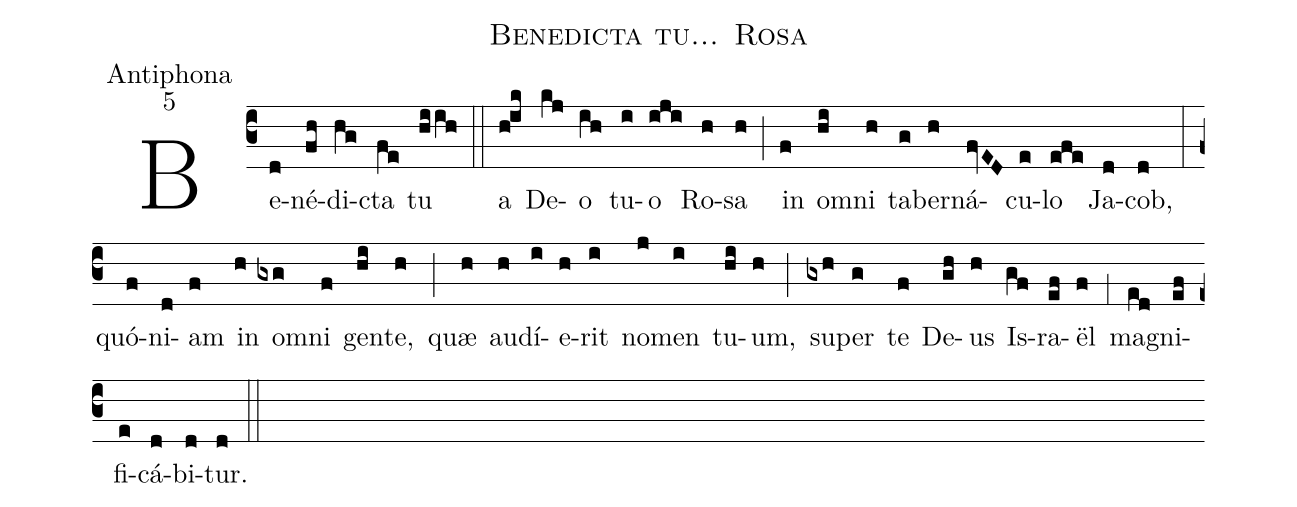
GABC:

name:Benedicta tu... Rosa;
office-part:Antiphona;
mode:5;
%%
(c3) Be(d)né(fh)di(hg)cta(fe) tu(hiih) (::) a(h!ik) De(kj)o(ih) tu(i)o(iji) Ro(h)sa(h) (;) in(f) o(hi)mni(h) ta(g)ber(h)ná(fvED)cu(e)lo(efe) Ja(d)cob,(d) (:) quó(f)ni(d)am(f) in(h) o(gxg)mni(f) gen(hi)te,(h) (;) quæ(h) au(h)dí(i)e(h)rit(i) no(j)men(i) tu(hi)um,(h) (;) su(gxh)per(g) te(f) De(gh)us(h) Is(gf)ra(ef)ël(f) (;1) ma(ed)gni(ef)fi(e)cá(d)bi(d)tur.(d) (::)
